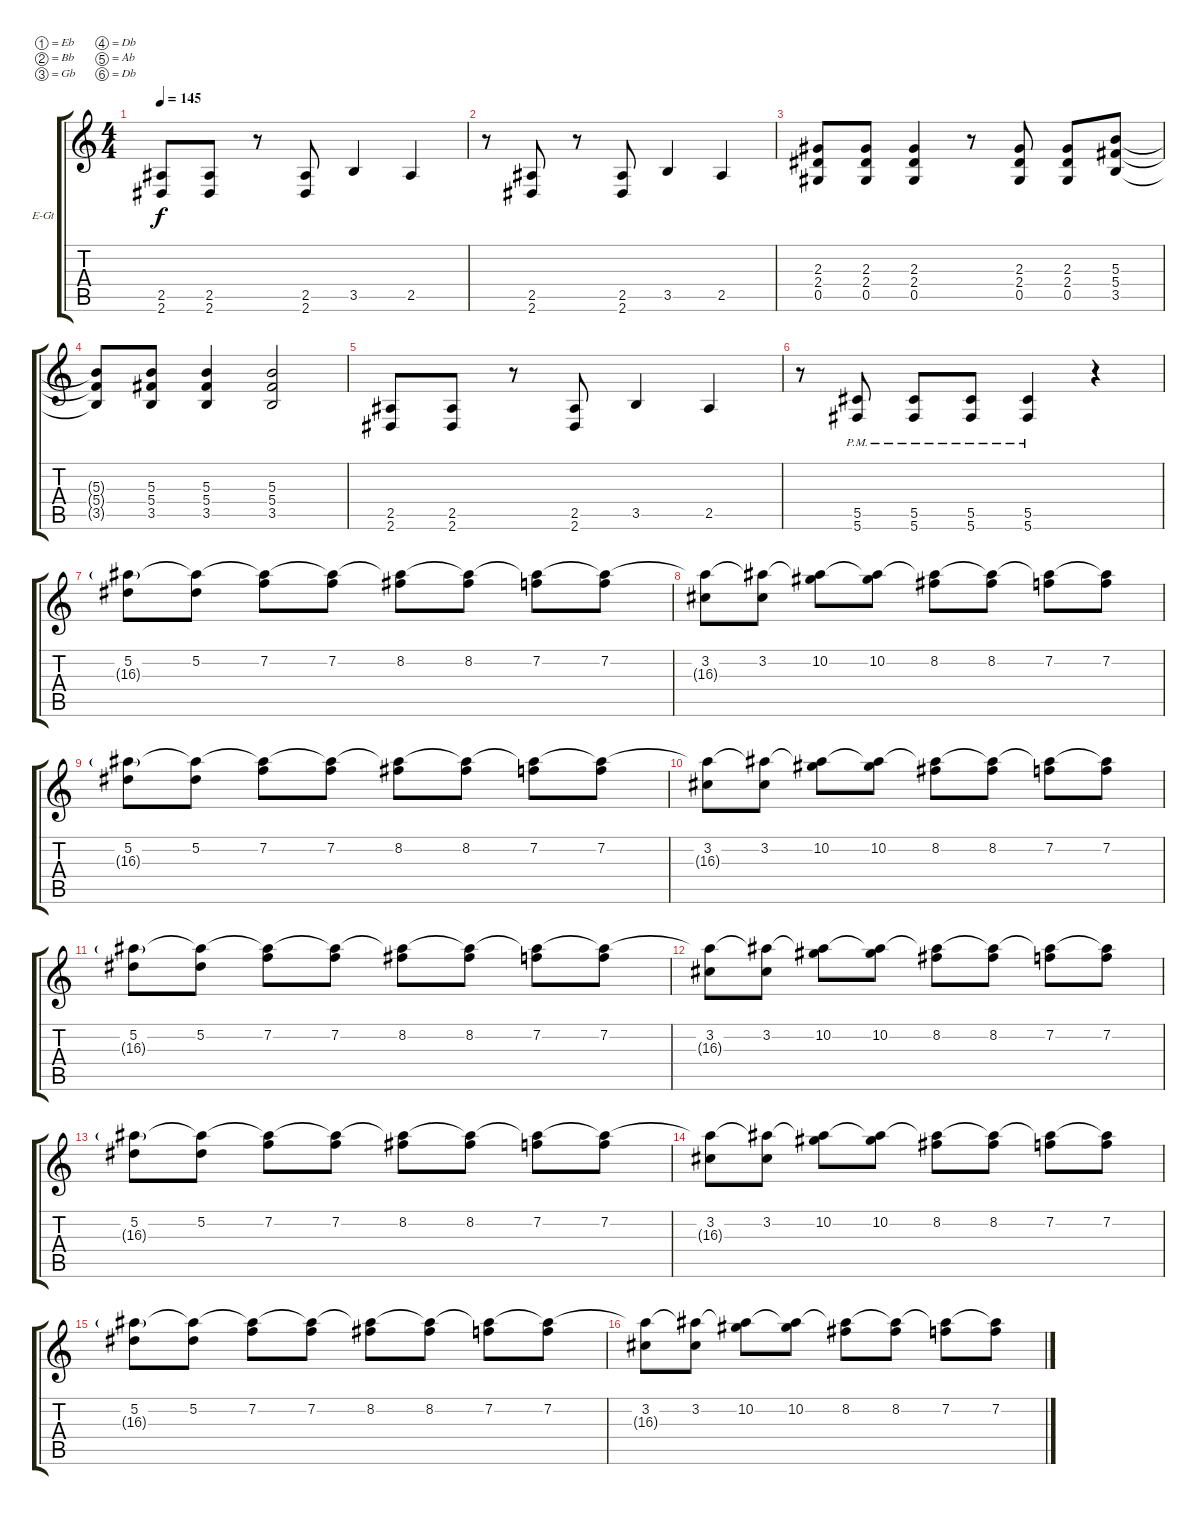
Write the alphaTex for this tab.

\bracketExtendMode groupsimilarinstruments
\firstSystemTrackNameOrientation horizontal
\otherSystemsTrackNameOrientation horizontal
\track ("Guitar 02" "E-Gt") {instrument overdrivenguitar}
\staff {score tabs}
\tuning (Eb4 Bb3 Gb3 Db3 Ab2 Db2)
\ts (4 4)
\tempo 145
\clef g2
\ks c
(2.5 2.6).8{dy f} (2.5 2.6).8 r.8 (2.5 2.6).8 3.5.4 2.5.4 |
r.8 (2.5 2.6).8 r.8 (2.5 2.6).8 3.5.4 2.5.4 |
(2.3 2.4 0.5).8 (2.3 2.4 0.5).8 (2.3 2.4 0.5).4 r.8 (2.3 2.4 0.5).8 (2.3 2.4 0.5).8 (5.3 5.4 3.5).8 |
(5.3{t} 5.4{t} 3.5{t}).8 (5.3 5.4 3.5).8 (5.3 5.4 3.5).4 (5.3 5.4 3.5).2 |
(2.5 2.6).8 (2.5 2.6).8 r.8 (2.5 2.6).8 3.5.4 2.5.4 |
r.8 (5.5{pm} 5.6{pm}).8 (5.5{pm} 5.6{pm}).8 (5.5{pm} 5.6{pm}).8 (5.5{pm} 5.6{pm}).4 r.4 |
(5.2 16.3{g}).8 (5.2 16.3{t}).8 (7.2 16.3{t}).8 (7.2 16.3{t}).8 (8.2 16.3{t}).8 (8.2 16.3{t}).8 (7.2 16.3{t}).8 (7.2 16.3{t}).8 |
(3.2 16.3{t}).8 (3.2 16.3{t}).8 (10.2 16.3{t}).8 (10.2 16.3{t}).8 (8.2 16.3{t}).8 (8.2 16.3{t}).8 (7.2 16.3{t}).8 (7.2 16.3{t}).8 |
(5.2 16.3{g}).8 (5.2 16.3{t}).8 (7.2 16.3{t}).8 (7.2 16.3{t}).8 (8.2 16.3{t}).8 (8.2 16.3{t}).8 (7.2 16.3{t}).8 (7.2 16.3{t}).8 |
(3.2 16.3{t}).8 (3.2 16.3{t}).8 (10.2 16.3{t}).8 (10.2 16.3{t}).8 (8.2 16.3{t}).8 (8.2 16.3{t}).8 (7.2 16.3{t}).8 (7.2 16.3{t}).8 |
(5.2 16.3{g}).8 (5.2 16.3{t}).8 (7.2 16.3{t}).8 (7.2 16.3{t}).8 (8.2 16.3{t}).8 (8.2 16.3{t}).8 (7.2 16.3{t}).8 (7.2 16.3{t}).8 |
(3.2 16.3{t}).8 (3.2 16.3{t}).8 (10.2 16.3{t}).8 (10.2 16.3{t}).8 (8.2 16.3{t}).8 (8.2 16.3{t}).8 (7.2 16.3{t}).8 (7.2 16.3{t}).8 |
(5.2 16.3{g}).8 (5.2 16.3{t}).8 (7.2 16.3{t}).8 (7.2 16.3{t}).8 (8.2 16.3{t}).8 (8.2 16.3{t}).8 (7.2 16.3{t}).8 (7.2 16.3{t}).8 |
(3.2 16.3{t}).8 (3.2 16.3{t}).8 (10.2 16.3{t}).8 (10.2 16.3{t}).8 (8.2 16.3{t}).8 (8.2 16.3{t}).8 (7.2 16.3{t}).8 (7.2 16.3{t}).8 |
(5.2 16.3{g}).8 (5.2 16.3{t}).8 (7.2 16.3{t}).8 (7.2 16.3{t}).8 (8.2 16.3{t}).8 (8.2 16.3{t}).8 (7.2 16.3{t}).8 (7.2 16.3{t}).8 |
(3.2 16.3{t}).8 (3.2 16.3{t}).8 (10.2 16.3{t}).8 (10.2 16.3{t}).8 (8.2 16.3{t}).8 (8.2 16.3{t}).8 (7.2 16.3{t}).8 (7.2 16.3{t}).8
